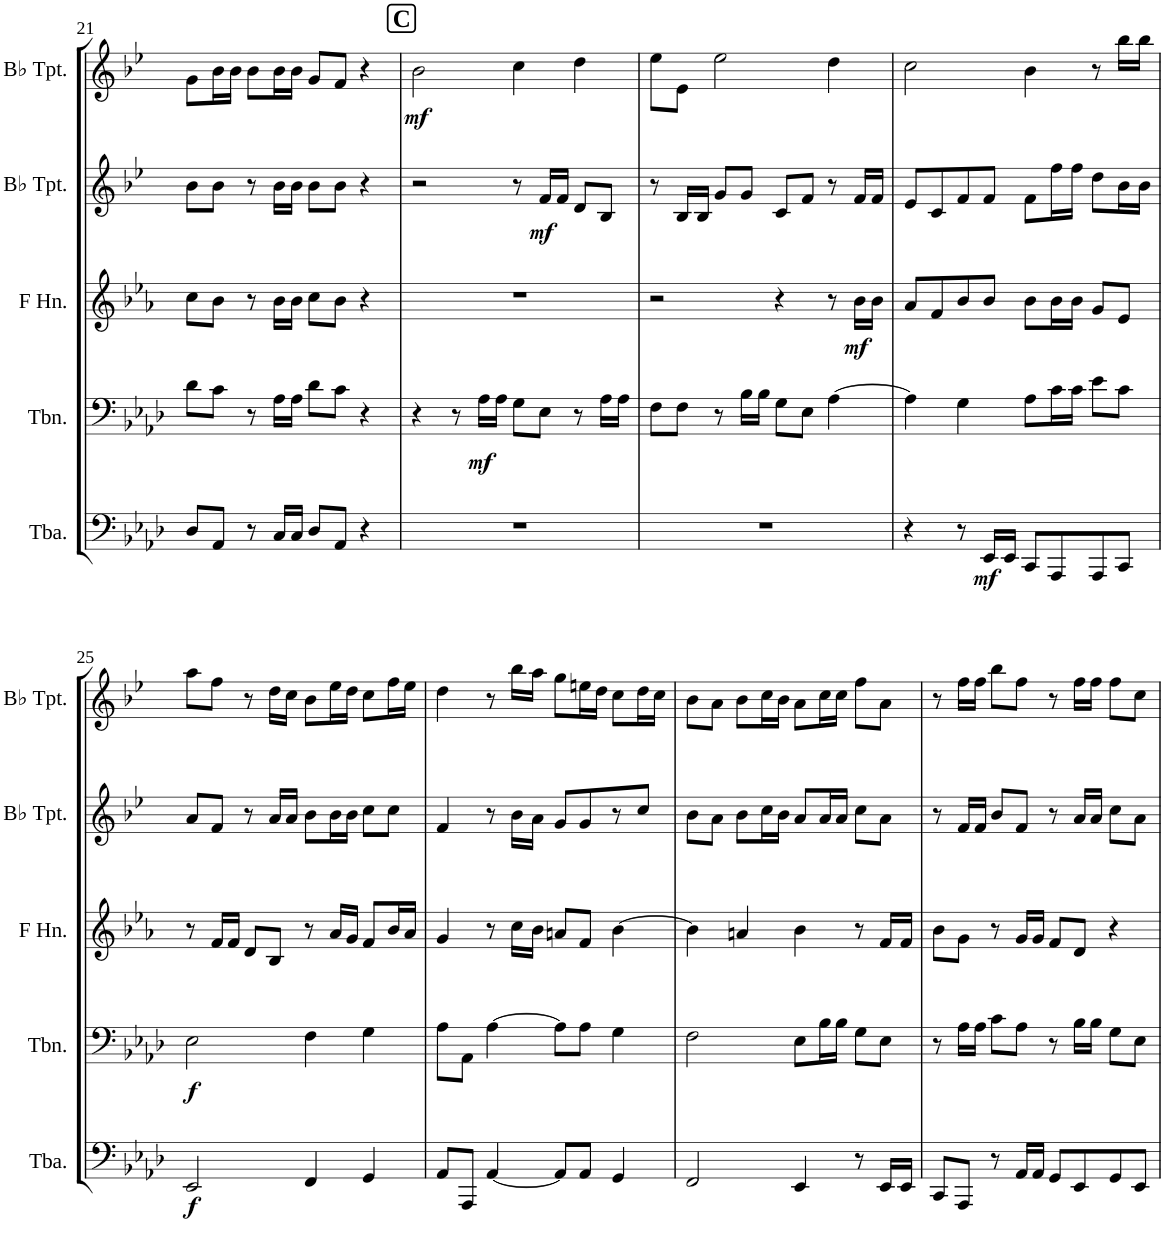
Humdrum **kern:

**kern	**dynam	**kern	**dynam	**kern	**dynam	**kern	**dynam	**kern	**dynam
*part5	*part5	*part4	*part4	*part3	*part3	*part2	*part2	*part1	*part1
*staff5	*staff5	*staff4	*staff4	*staff3	*staff3	*staff2	*staff2	*staff1	*staff1
*I"Tuba	*	*I"Trombone	*	*I"Horn in F	*	*I"Bb Trumpet	*	*I"Bb Trumpet	*
*I'Tba.	*	*I'Tbn.	*	*	*	*I'Bb Tpt.	*	*I'Bb Tpt.	*
!!LO:PB:g=z
*clefF4	*	*clefF4	*	*clefG2	*	*clefG2	*	*clefG2	*
*	*	*	*	*Trd4c7	*	*Trd1c2	*	*Trd1c2	*
*k[b-e-a-d-]	*	*k[b-e-a-d-]	*	*k[b-e-a-]	*	*k[b-e-]	*	*k[b-e-]	*
*M4/4	*	*M4/4	*	*M4/4	*	*M4/4	*	*M4/4	*
=21	=21	=21	=21	=21	=21	=21	=21	=21	=21
8D-/L	.	8d-\L	.	8cc\L	.	8b-\L	.	8g\L	.
8AA-/J	.	8c\J	.	8b-\J	.	8b-\J	.	16b-\L	.
.	.	.	.	.	.	.	.	16b-\JJ	.
8r	.	8r	.	8r	.	8r	.	8b-\L	.
16C/LL	.	16A-\LL	.	16b-\LL	.	16b-\LL	.	16b-\L	.
16C/JJ	.	16A-\JJ	.	16b-\JJ	.	16b-\JJ	.	16b-\JJ	.
8D-/L	.	8d-\L	.	8cc\L	.	8b-\L	.	8g/L	.
8AA-/J	.	8c\J	.	8b-\J	.	8b-\J	.	8f/J	.
4r	.	4r	.	4r	.	4r	.	4r	.
!!LO:REH:place=s1:a:B:cj:fs=14:t=C
=22	=22	=22	=22	=22	=22	=22	=22	=22	=22
!	!	!	!	!	!	!	!	!	!LO:DY:b
1r	.	4r	.	1r	.	2r	.	2b-\	mf
.	.	8r	.	.	.	.	.	.	.
!	!	!	!LO:DY:b	!	!	!	!	!	!
.	.	16A-\LL	mf	.	.	.	.	.	.
.	.	16A-\JJ	.	.	.	.	.	.	.
.	.	8G\L	.	.	.	8r	.	4cc\	.
!	!	!	!	!	!	!	!LO:DY:b	!	!
.	.	8E-\J	.	.	.	16f/LL	mf	.	.
.	.	.	.	.	.	16f/JJ	.	.	.
.	.	8r	.	.	.	8d/L	.	4dd\	.
.	.	16A-\LL	.	.	.	8B-/J	.	.	.
.	.	16A-\JJ	.	.	.	.	.	.	.
=23	=23	=23	=23	=23	=23	=23	=23	=23	=23
1r	.	8F\L	.	2r	.	8r	.	8ee-\L	.
.	.	8F\J	.	.	.	16B-/LL	.	8e-\J	.
.	.	.	.	.	.	16B-/JJ	.	.	.
.	.	8r	.	.	.	8g/L	.	2ee-\	.
.	.	16B-\LL	.	.	.	8g/J	.	.	.
.	.	16B-\JJ	.	.	.	.	.	.	.
.	.	8G\L	.	4r	.	8c/L	.	.	.
.	.	8E-\J	.	.	.	8f/J	.	.	.
.	.	[4A-\	.	8r	.	8r	.	4dd\	.
!	!	!	!	!	!LO:DY:b	!	!	!	!
.	.	.	.	16b-\LL	mf	16f/LL	.	.	.
.	.	.	.	16b-\JJ	.	16f/JJ	.	.	.
=24	=24	=24	=24	=24	=24	=24	=24	=24	=24
4r	.	4A-\]	.	8a-/L	.	8e-/L	.	2cc\	.
.	.	.	.	8f/	.	8c/	.	.	.
8r	.	4G\	.	8b-/	.	8f/	.	.	.
!	!LO:DY:b	!	!	!	!	!	!	!	!
16EE-/LL	mf	.	.	8b-/J	.	8f/J	.	.	.
16EE-/JJ	.	.	.	.	.	.	.	.	.
8CC/L	.	8A-\L	.	8b-\L	.	8f\L	.	4b-\	.
8AAA-/	.	16c\L	.	16b-\L	.	16ff\L	.	.	.
.	.	16c\JJ	.	16b-\JJ	.	16ff\JJ	.	.	.
8AAA-/	.	8e-\L	.	8g/L	.	8dd\L	.	8r	.
8CC/J	.	8c\J	.	8e-/J	.	16b-\L	.	16bb-\LL	.
.	.	.	.	.	.	16b-\JJ	.	16bb-\JJ	.
!!LO:LB:g=z
=25	=25	=25	=25	=25	=25	=25	=25	=25	=25
!	!LO:DY:b	!	!LO:DY:b	!	!	!	!	!	!
2EE-/	f	2E-\	f	8r	.	8a/L	.	8aa\L	.
.	.	.	.	16f/LL	.	8f/J	.	8ff\J	.
.	.	.	.	16f/JJ	.	.	.	.	.
.	.	.	.	8d/L	.	8r	.	8r	.
.	.	.	.	8B-/J	.	16a/LL	.	16dd\LL	.
.	.	.	.	.	.	16a/JJ	.	16cc\JJ	.
4FF/	.	4F\	.	8r	.	8b-\L	.	8b-\L	.
.	.	.	.	16a-/LL	.	16b-\L	.	16ee-\L	.
.	.	.	.	16g/JJ	.	16b-\JJ	.	16dd\JJ	.
4GG/	.	4G\	.	8f/L	.	8cc\L	.	8cc\L	.
.	.	.	.	16b-/L	.	8cc\J	.	16ff\L	.
.	.	.	.	16a-/JJ	.	.	.	16ee-\JJ	.
=26	=26	=26	=26	=26	=26	=26	=26	=26	=26
8AA-/L	.	8A-\L	.	4g/	.	4f/	.	4dd\	.
8AAA-/J	.	8AA-\J	.	.	.	.	.	.	.
[4AA-/	.	[4A-\	.	8r	.	8r	.	8r	.
.	.	.	.	16cc\LL	.	16b-\LL	.	16bb-\LL	.
.	.	.	.	16b-\JJ	.	16a\JJ	.	16aa\JJ	.
8AA-/L]	.	8A-\L]	.	8an/L	.	8g/L	.	8gg\L	.
8AA-/J	.	8A-\J	.	8f/J	.	8g/	.	16een\L	.
.	.	.	.	.	.	.	.	16dd\JJ	.
4GG/	.	4G\	.	[4b-\	.	8r	.	8cc\L	.
.	.	.	.	.	.	8cc/J	.	16dd\L	.
.	.	.	.	.	.	.	.	16cc\JJ	.
=27	=27	=27	=27	=27	=27	=27	=27	=27	=27
2FF/	.	2F\	.	4b-\]	.	8b-\L	.	8b-\L	.
.	.	.	.	.	.	8a\J	.	8a\J	.
.	.	.	.	4an/	.	8b-\L	.	8b-\L	.
.	.	.	.	.	.	16cc\L	.	16cc\L	.
.	.	.	.	.	.	16b-\JJ	.	16b-\JJ	.
4EE-/	.	8E-\L	.	4b-\	.	8a/L	.	8a\L	.
.	.	16B-\L	.	.	.	16a/L	.	16cc\L	.
.	.	16B-\JJ	.	.	.	16a/JJ	.	16cc\JJ	.
8r	.	8G\L	.	8r	.	8cc\L	.	8ff\L	.
16EE-/LL	.	8E-\J	.	16f/LL	.	8a\J	.	8a\J	.
16EE-/JJ	.	.	.	16f/JJ	.	.	.	.	.
=28	=28	=28	=28	=28	=28	=28	=28	=28	=28
8CC/L	.	8r	.	8b-\L	.	8r	.	8r	.
8AAA-/J	.	16A-\LL	.	8g\J	.	16f/LL	.	16ff\LL	.
.	.	16A-\JJ	.	.	.	16f/JJ	.	16ff\JJ	.
8r	.	8c\L	.	8r	.	8b-/L	.	8bb-\L	.
16AA-/LL	.	8A-\J	.	16g/LL	.	8f/J	.	8ff\J	.
16AA-/JJ	.	.	.	16g/JJ	.	.	.	.	.
8GG/L	.	8r	.	8f/L	.	8r	.	8r	.
8EE-/	.	16B-\LL	.	8d/J	.	16a/LL	.	16ff\LL	.
.	.	16B-\JJ	.	.	.	16a/JJ	.	16ff\JJ	.
8GG/	.	8G\L	.	4r	.	8cc\L	.	8ff\L	.
8EE-/J	.	8E-\J	.	.	.	8a\J	.	8cc\J	.
=	=	=	=	=	=	=	=	=	=
*-	*-	*-	*-	*-	*-	*-	*-	*-	*-
